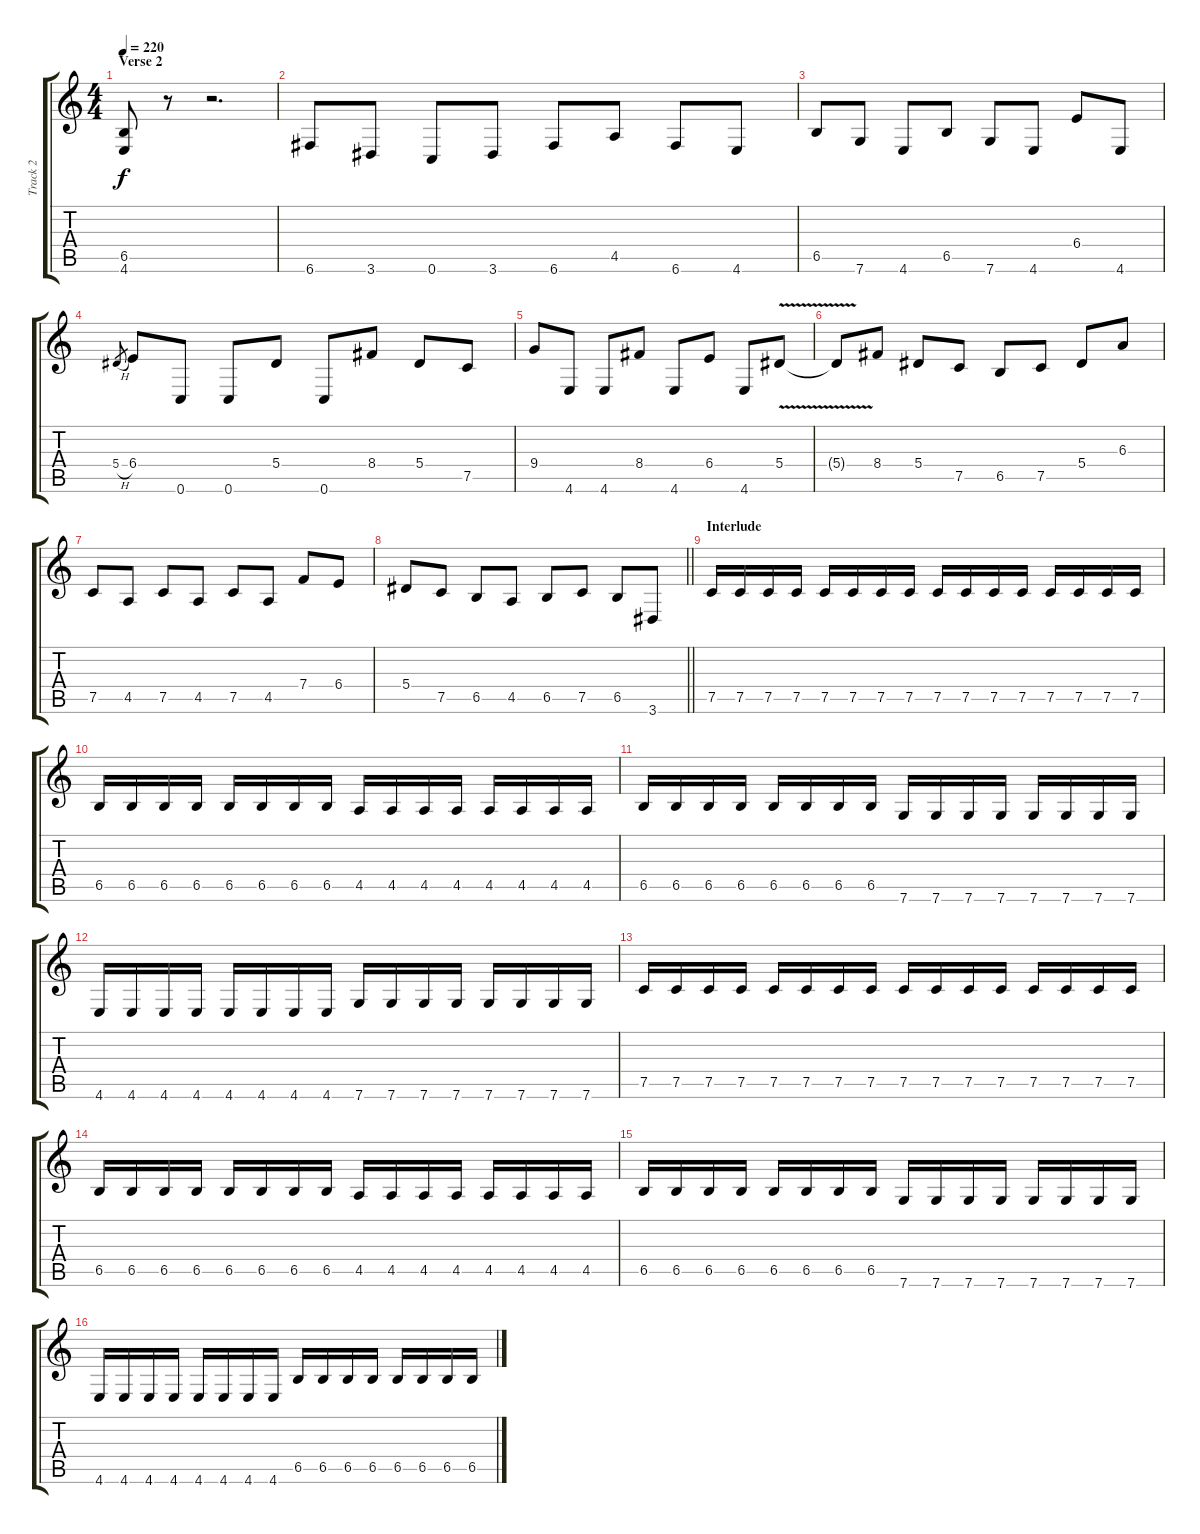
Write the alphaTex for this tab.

\track ("Track 2" "Track 2") {instrument distortionguitar}
\staff {score tabs}
\tuning (C4 G3 Eb3 Bb2 F2 C2) {hide}
\ts (4 4)
\section ("" "Verse 2")
\tempo 220
\clef g2
\ks c
(6.5 4.6).8{dy f} r.8 r.2{d} |
6.6.8 3.6.8 0.6.8 3.6.8 6.6.8 4.5.8 6.6.8 4.6.8 |
6.5.8 7.6.8 4.6.8 6.5.8 7.6.8 4.6.8 6.4.8 4.6.8 |
5.4{h}.8{gr} 6.4.8 0.6.8 0.6.8 5.4.8 0.6.8 8.4.8 5.4.8 7.5.8 |
9.4.8 4.6.8 4.6.8 8.4.8 4.6.8 6.4.8 4.6.8 5.4{v}.8 |
5.4{t}.8 8.4.8 5.4.8 7.5.8 6.5.8 7.5.8 5.4.8 6.3.8 |
7.5.8 4.5.8 7.5.8 4.5.8 7.5.8 4.5.8 7.4.8 6.4.8 |
\barLineRight lightlight
5.4.8 7.5.8 6.5.8 4.5.8 6.5.8 7.5.8 6.5.8 3.6.8 |
\section ("" "Interlude")
7.5.16 7.5.16 7.5.16 7.5.16 7.5.16 7.5.16 7.5.16 7.5.16 7.5.16 7.5.16 7.5.16 7.5.16 7.5.16 7.5.16 7.5.16 7.5.16 |
6.5.16 6.5.16 6.5.16 6.5.16 6.5.16 6.5.16 6.5.16 6.5.16 4.5.16 4.5.16 4.5.16 4.5.16 4.5.16 4.5.16 4.5.16 4.5.16 |
6.5.16 6.5.16 6.5.16 6.5.16 6.5.16 6.5.16 6.5.16 6.5.16 7.6.16 7.6.16 7.6.16 7.6.16 7.6.16 7.6.16 7.6.16 7.6.16 |
4.6.16 4.6.16 4.6.16 4.6.16 4.6.16 4.6.16 4.6.16 4.6.16 7.6.16 7.6.16 7.6.16 7.6.16 7.6.16 7.6.16 7.6.16 7.6.16 |
7.5.16 7.5.16 7.5.16 7.5.16 7.5.16 7.5.16 7.5.16 7.5.16 7.5.16 7.5.16 7.5.16 7.5.16 7.5.16 7.5.16 7.5.16 7.5.16 |
6.5.16 6.5.16 6.5.16 6.5.16 6.5.16 6.5.16 6.5.16 6.5.16 4.5.16 4.5.16 4.5.16 4.5.16 4.5.16 4.5.16 4.5.16 4.5.16 |
6.5.16 6.5.16 6.5.16 6.5.16 6.5.16 6.5.16 6.5.16 6.5.16 7.6.16 7.6.16 7.6.16 7.6.16 7.6.16 7.6.16 7.6.16 7.6.16 |
4.6.16 4.6.16 4.6.16 4.6.16 4.6.16 4.6.16 4.6.16 4.6.16 6.5.16 6.5.16 6.5.16 6.5.16 6.5.16 6.5.16 6.5.16 6.5.16
